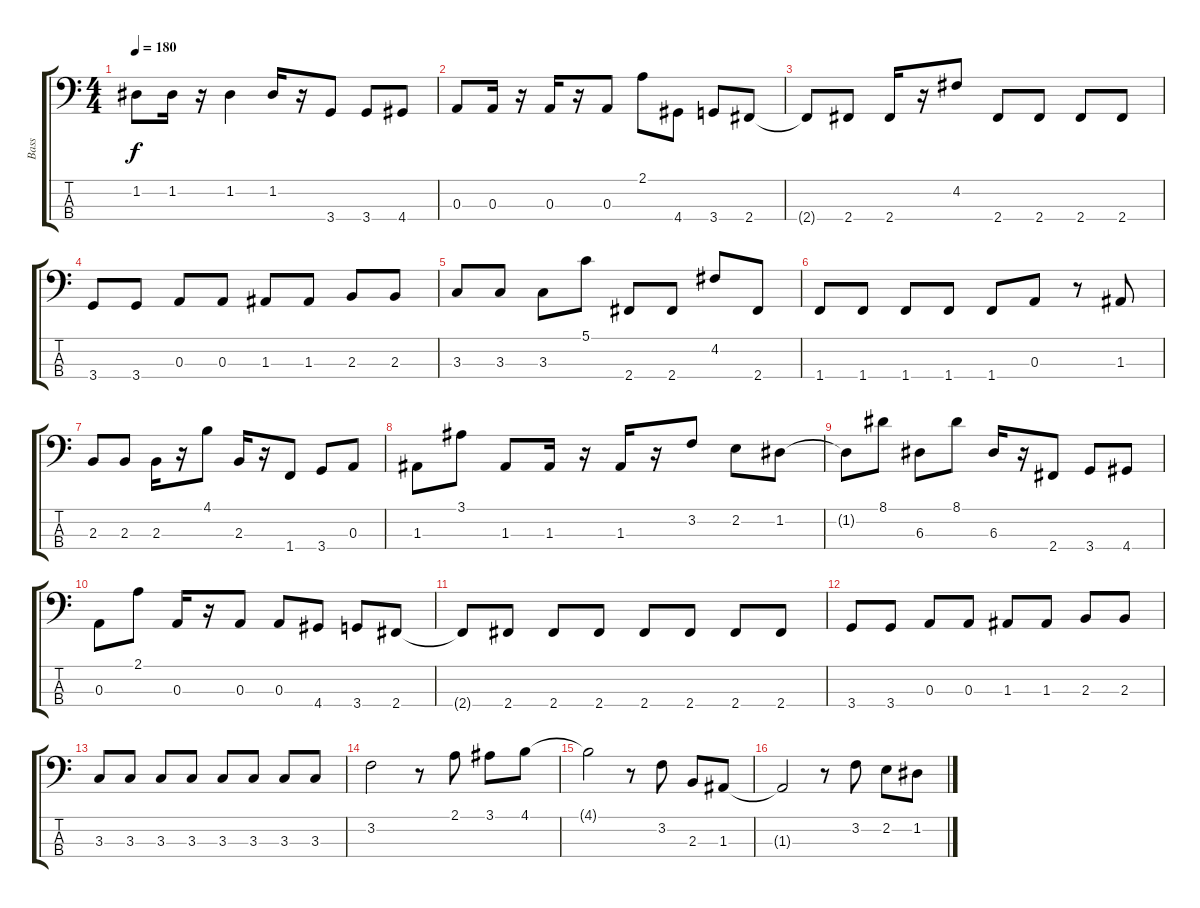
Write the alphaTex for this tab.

\track ("Bass" "Bass") {instrument slapbass1}
\staff {score tabs}
\tuning (G2 D2 A1 E1) {hide}
\ts (4 4)
\tempo 180
\clef f4
\ks c
1.2{t}.8{dy f} 1.2.16 r.16 1.2.4 1.2.16 r.16 3.4.8 3.4.8 4.4.8 |
0.3.8 0.3.16 r.16 0.3.16 r.16 0.3.8 2.1.8 4.4.8 3.4.8 2.4.8 |
2.4{t}.8 2.4.8 2.4.16 r.16 4.2.8 2.4.8 2.4.8 2.4.8 2.4.8 |
3.4.8 3.4.8 0.3.8 0.3.8 1.3.8 1.3.8 2.3.8 2.3.8 |
3.3.8 3.3.8 3.3.8 5.1.8 2.4.8 2.4.8 4.2.8 2.4.8 |
1.4.8 1.4.8 1.4.8 1.4.8 1.4.8 0.3.8 r.8 1.3.8 |
2.3.8 2.3.8 2.3.16 r.16 4.1.8 2.3.16 r.16 1.4.8 3.4.8 0.3.8 |
1.3.8 3.1.8 1.3.8 1.3.16 r.16 1.3.16 r.16 3.2.8 2.2.8 1.2.8 |
1.2{t}.8 8.1.8 6.3.8 8.1.8 6.3.16 r.16 2.4.8 3.4.8 4.4.8 |
0.3.8 2.1.8 0.3.16 r.16 0.3.8 0.3.8 4.4.8 3.4.8 2.4.8 |
2.4{t}.8 2.4.8 2.4.8 2.4.8 2.4.8 2.4.8 2.4.8 2.4.8 |
3.4.8 3.4.8 0.3.8 0.3.8 1.3.8 1.3.8 2.3.8 2.3.8 |
3.3.8 3.3.8 3.3.8 3.3.8 3.3.8 3.3.8 3.3.8 3.3.8 |
3.2.2 r.8 2.1.8 3.1.8 4.1.8 |
4.1{t}.2 r.8 3.2.8 2.3.8 1.3.8 |
1.3{t}.2 r.8 3.2.8 2.2.8 1.2.8
